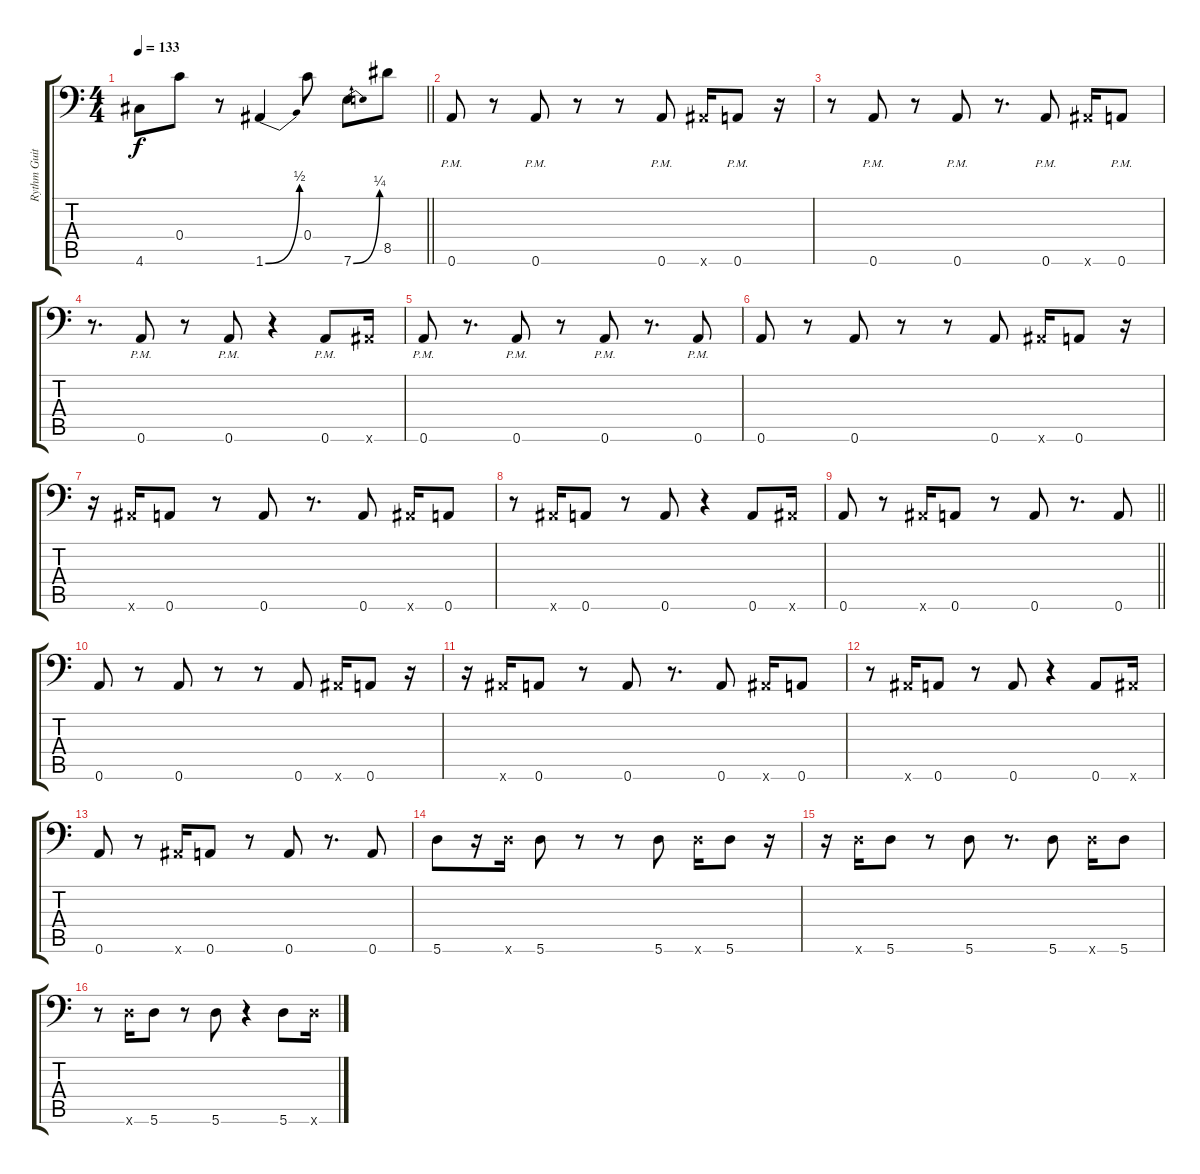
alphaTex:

\track ("Rythm Guitar #2" "Rythm Guit") {instrument distortionguitar}
\staff {score tabs}
\tuning (D4 A3 F3 C3 G2 A1) {hide}
\ts (4 4)
\tempo 133
\clef f4
\barLineRight lightlight
\ks c
4.6{t}.8{dy f} 0.4.8 r.8 1.6{be (bend 0 0 60 2)}.4 0.4.8 7.6{be (bend 0 0 60 1)}.8 8.5.8 |
\section ("" "")
0.6{pm}.8 r.8 0.6{pm}.8 r.8 r.8 0.6{pm}.8 1.6{x}.16 0.6{pm}.8 r.16 |
r.8 0.6{pm}.8 r.8 0.6{pm}.8 r.8{d} 0.6{pm}.8 1.6{x}.16 0.6{pm}.8 |
r.8{d} 0.6{pm}.8 r.8 0.6{pm}.8 r.4 0.6{pm}.8 1.6{x}.16 |
0.6{pm}.8 r.8{d} 0.6{pm}.8 r.8 0.6{pm}.8 r.8{d} 0.6{pm}.8 |
0.6.8 r.8 0.6.8 r.8 r.8 0.6.8 1.6{x}.16 0.6.8 r.16 |
r.16 1.6{x}.16 0.6.8 r.8 0.6.8 r.8{d} 0.6.8 1.6{x}.16 0.6.8 |
r.8 1.6{x}.16 0.6.8 r.8 0.6.8 r.4 0.6.8 1.6{x}.16 |
\barLineRight lightlight
0.6.8 r.8 1.6{x}.16 0.6.8 r.8 0.6.8 r.8{d} 0.6.8 |
\section ("" "")
0.6.8 r.8 0.6.8 r.8 r.8 0.6.8 1.6{x}.16 0.6.8 r.16 |
r.16 1.6{x}.16 0.6.8 r.8 0.6.8 r.8{d} 0.6.8 1.6{x}.16 0.6.8 |
r.8 1.6{x}.16 0.6.8 r.8 0.6.8 r.4 0.6.8 1.6{x}.16 |
0.6.8 r.8 1.6{x}.16 0.6.8 r.8 0.6.8 r.8{d} 0.6.8 |
5.6.8 r.16 5.6{x}.16 5.6.8 r.8 r.8 5.6.8 5.6{x}.16 5.6.8 r.16 |
r.16 5.6{x}.16 5.6.8 r.8 5.6.8 r.8{d} 5.6.8 5.6{x}.16 5.6.8 |
r.8 5.6{x}.16 5.6.8 r.8 5.6.8 r.4 5.6.8 5.6{x}.16
